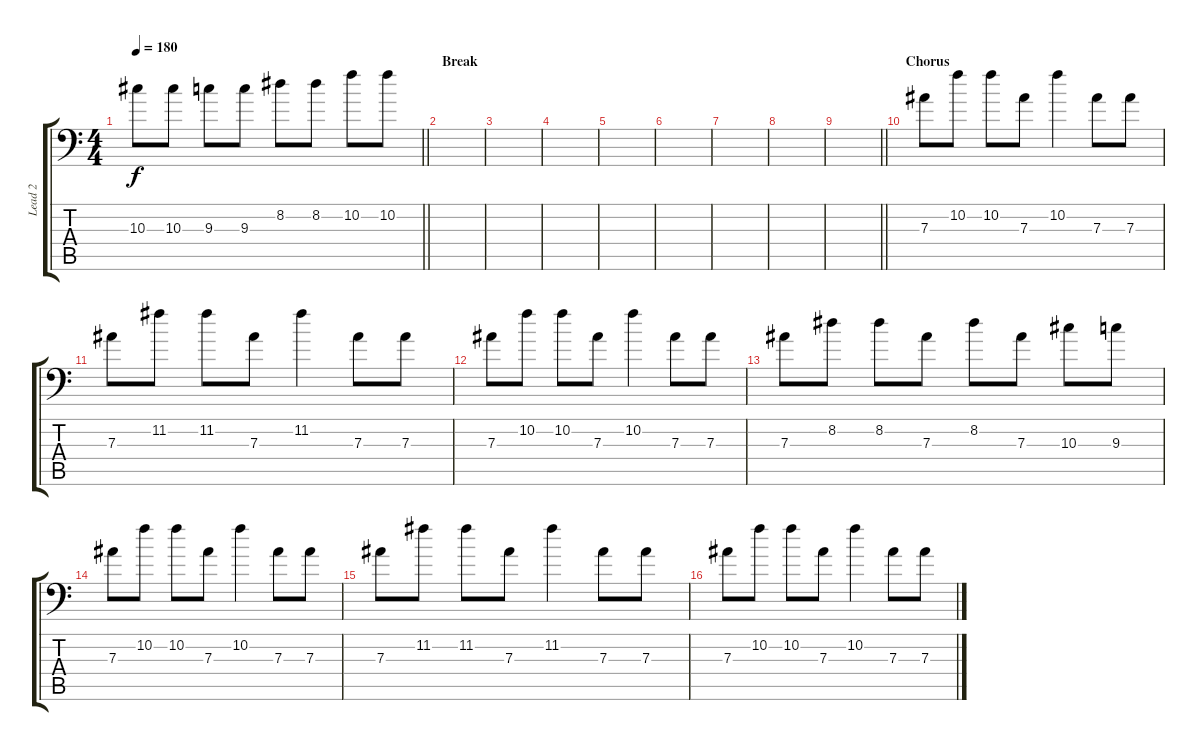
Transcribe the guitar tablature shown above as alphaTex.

\track ("Lead 2" "Lead 2") {instrument overdrivenguitar}
\staff {score tabs}
\tuning (C4 G3 Eb3 Bb2 F2 Bb1) {hide}
\ts (4 4)
\tempo 180
\clef f4
\barLineRight lightlight
\ks c
10.3.8{dy f} 10.3.8 9.3.8 9.3.8 8.2.8 8.2.8 10.2.8 10.2.8 |
\section ("" "Break")
|
|
|
|
|
|
|
\barLineRight lightlight
|
\section ("" "Chorus")
7.3.8 10.2.8 10.2.8 7.3.8 10.2.4 7.3.8 7.3.8 |
7.3.8 11.2.8 11.2.8 7.3.8 11.2.4 7.3.8 7.3.8 |
7.3.8 10.2.8 10.2.8 7.3.8 10.2.4 7.3.8 7.3.8 |
7.3.8 8.2.8 8.2.8 7.3.8 8.2.8 7.3.8 10.3.8 9.3.8 |
7.3.8 10.2.8 10.2.8 7.3.8 10.2.4 7.3.8 7.3.8 |
7.3.8 11.2.8 11.2.8 7.3.8 11.2.4 7.3.8 7.3.8 |
7.3.8 10.2.8 10.2.8 7.3.8 10.2.4 7.3.8 7.3.8
